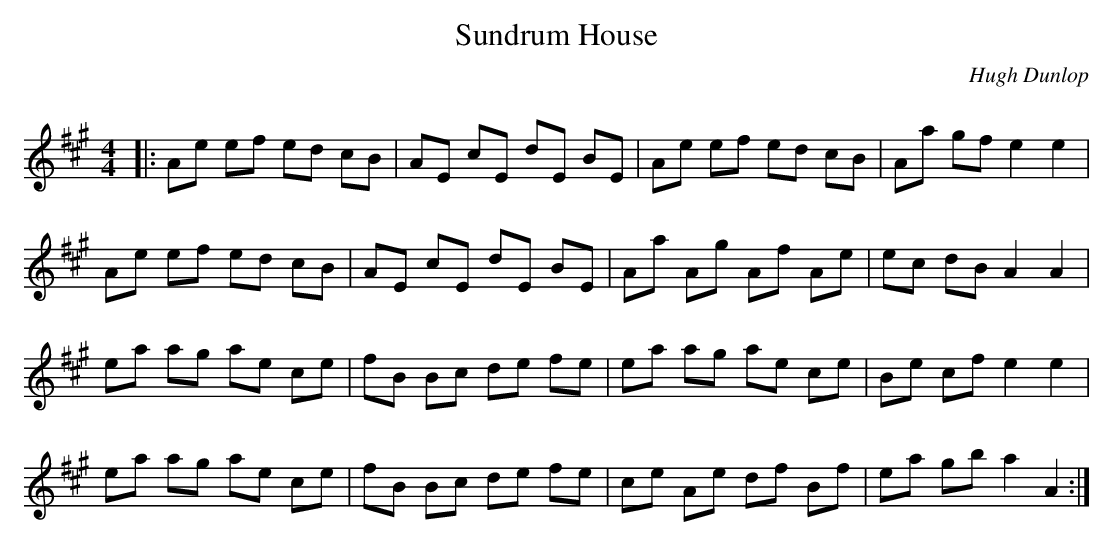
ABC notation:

X:1
T: Sundrum House
C:Hugh Dunlop
Q: 232
K:A
M:4/4
L:1/8
|:Ae ef ed cB|AE cE dE BE|Ae ef ed cB|Aa gf e2 e2|
Ae ef ed cB|AE cE dE BE|Aa Ag Af Ae|ec dB A2 A2|
ea ag ae ce|fB Bc de fe|ea ag ae ce|Be cf e2 e2|
ea ag ae ce|fB Bc de fe|ce Ae df Bf|ea gb a2 A2:|
